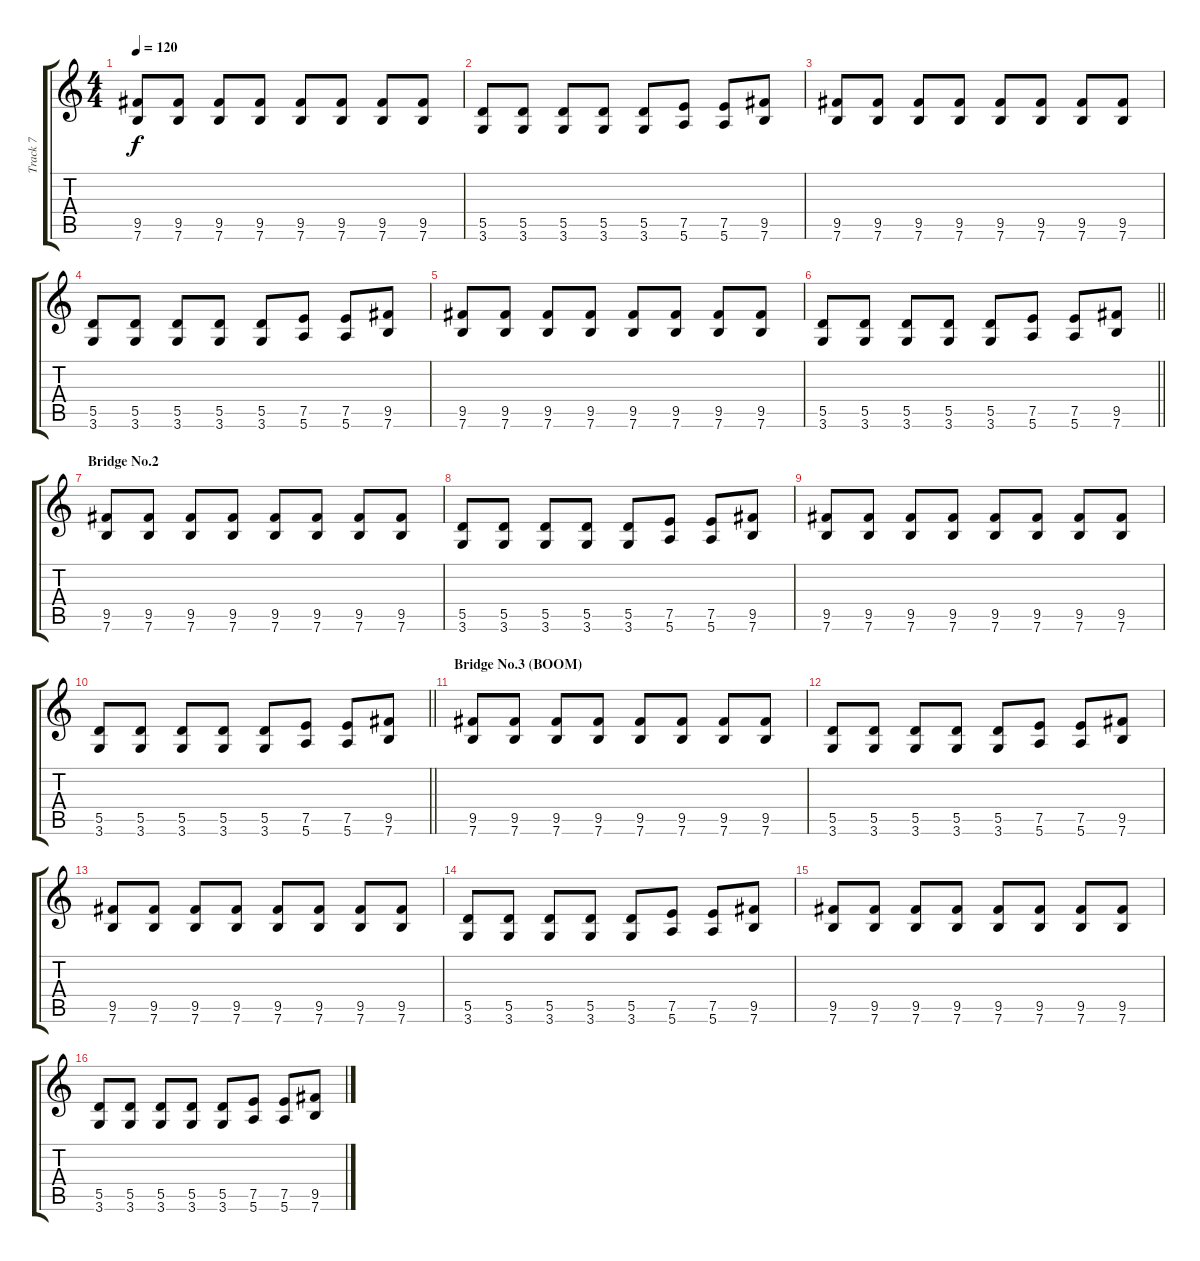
\track ("Track 7" "Track 7") {instrument overdrivenguitar}
\staff {score tabs}
\tuning (E4 B3 G3 D3 A2 E2) {hide}
\ts (4 4)
\tempo 120
\clef g2
\ks c
(9.5 7.6).8{dy f} (9.5 7.6).8 (9.5 7.6).8 (9.5 7.6).8 (9.5 7.6).8 (9.5 7.6).8 (9.5 7.6).8 (9.5 7.6).8 |
(5.5 3.6).8 (5.5 3.6).8 (5.5 3.6).8 (5.5 3.6).8 (5.5 3.6).8 (7.5 5.6).8 (7.5 5.6).8 (9.5 7.6).8 |
(9.5 7.6).8 (9.5 7.6).8 (9.5 7.6).8 (9.5 7.6).8 (9.5 7.6).8 (9.5 7.6).8 (9.5 7.6).8 (9.5 7.6).8 |
(5.5 3.6).8 (5.5 3.6).8 (5.5 3.6).8 (5.5 3.6).8 (5.5 3.6).8 (7.5 5.6).8 (7.5 5.6).8 (9.5 7.6).8 |
(9.5 7.6).8 (9.5 7.6).8 (9.5 7.6).8 (9.5 7.6).8 (9.5 7.6).8 (9.5 7.6).8 (9.5 7.6).8 (9.5 7.6).8 |
\barLineRight lightlight
(5.5 3.6).8 (5.5 3.6).8 (5.5 3.6).8 (5.5 3.6).8 (5.5 3.6).8 (7.5 5.6).8 (7.5 5.6).8 (9.5 7.6).8 |
\section ("" "Bridge No.2")
(9.5 7.6).8 (9.5 7.6).8 (9.5 7.6).8 (9.5 7.6).8 (9.5 7.6).8 (9.5 7.6).8 (9.5 7.6).8 (9.5 7.6).8 |
(5.5 3.6).8 (5.5 3.6).8 (5.5 3.6).8 (5.5 3.6).8 (5.5 3.6).8 (7.5 5.6).8 (7.5 5.6).8 (9.5 7.6).8 |
(9.5 7.6).8 (9.5 7.6).8 (9.5 7.6).8 (9.5 7.6).8 (9.5 7.6).8 (9.5 7.6).8 (9.5 7.6).8 (9.5 7.6).8 |
\barLineRight lightlight
(5.5 3.6).8 (5.5 3.6).8 (5.5 3.6).8 (5.5 3.6).8 (5.5 3.6).8 (7.5 5.6).8 (7.5 5.6).8 (9.5 7.6).8 |
\section ("" "Bridge No.3 (BOOM)")
(9.5 7.6).8 (9.5 7.6).8 (9.5 7.6).8 (9.5 7.6).8 (9.5 7.6).8 (9.5 7.6).8 (9.5 7.6).8 (9.5 7.6).8 |
(5.5 3.6).8 (5.5 3.6).8 (5.5 3.6).8 (5.5 3.6).8 (5.5 3.6).8 (7.5 5.6).8 (7.5 5.6).8 (9.5 7.6).8 |
(9.5 7.6).8 (9.5 7.6).8 (9.5 7.6).8 (9.5 7.6).8 (9.5 7.6).8 (9.5 7.6).8 (9.5 7.6).8 (9.5 7.6).8 |
(5.5 3.6).8 (5.5 3.6).8 (5.5 3.6).8 (5.5 3.6).8 (5.5 3.6).8 (7.5 5.6).8 (7.5 5.6).8 (9.5 7.6).8 |
(9.5 7.6).8 (9.5 7.6).8 (9.5 7.6).8 (9.5 7.6).8 (9.5 7.6).8 (9.5 7.6).8 (9.5 7.6).8 (9.5 7.6).8 |
(5.5 3.6).8 (5.5 3.6).8 (5.5 3.6).8 (5.5 3.6).8 (5.5 3.6).8 (7.5 5.6).8 (7.5 5.6).8 (9.5 7.6).8
